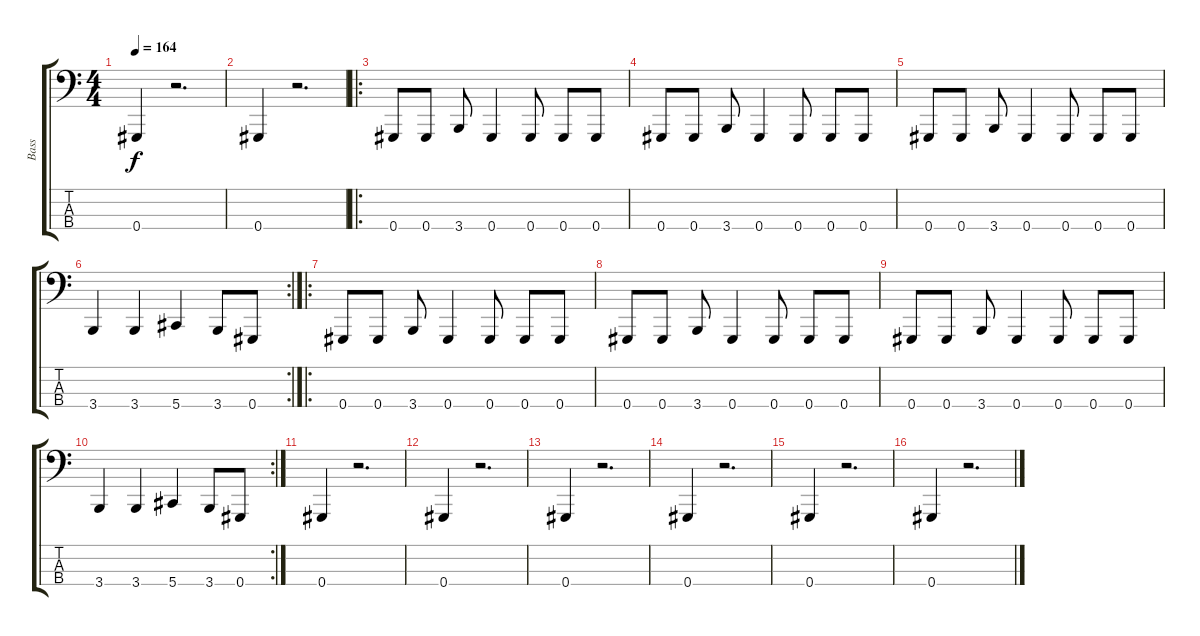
\track ("Bass" "Bass") {instrument electricbassfinger}
\staff {score tabs}
\tuning (Db2 Ab1 Eb1 Ab0) {hide}
\ts (4 4)
\tempo 164
\clef f4
\ks c
0.4.4{dy f} r.2{d} |
0.4.4 r.2{d} |
\ro
0.4.8 0.4.8 3.4.8 0.4.4 0.4.8 0.4.8 0.4.8 |
0.4.8 0.4.8 3.4.8 0.4.4 0.4.8 0.4.8 0.4.8 |
0.4.8 0.4.8 3.4.8 0.4.4 0.4.8 0.4.8 0.4.8 |
\rc 2
3.4.4 3.4.4 5.4.4 3.4.8 0.4.8 |
\ro
0.4.8 0.4.8 3.4.8 0.4.4 0.4.8 0.4.8 0.4.8 |
0.4.8 0.4.8 3.4.8 0.4.4 0.4.8 0.4.8 0.4.8 |
0.4.8 0.4.8 3.4.8 0.4.4 0.4.8 0.4.8 0.4.8 |
\rc 2
3.4.4 3.4.4 5.4.4 3.4.8 0.4.8 |
0.4.4 r.2{d} |
0.4.4 r.2{d} |
0.4.4 r.2{d} |
0.4.4 r.2{d} |
0.4.4 r.2{d} |
0.4.4 r.2{d}
